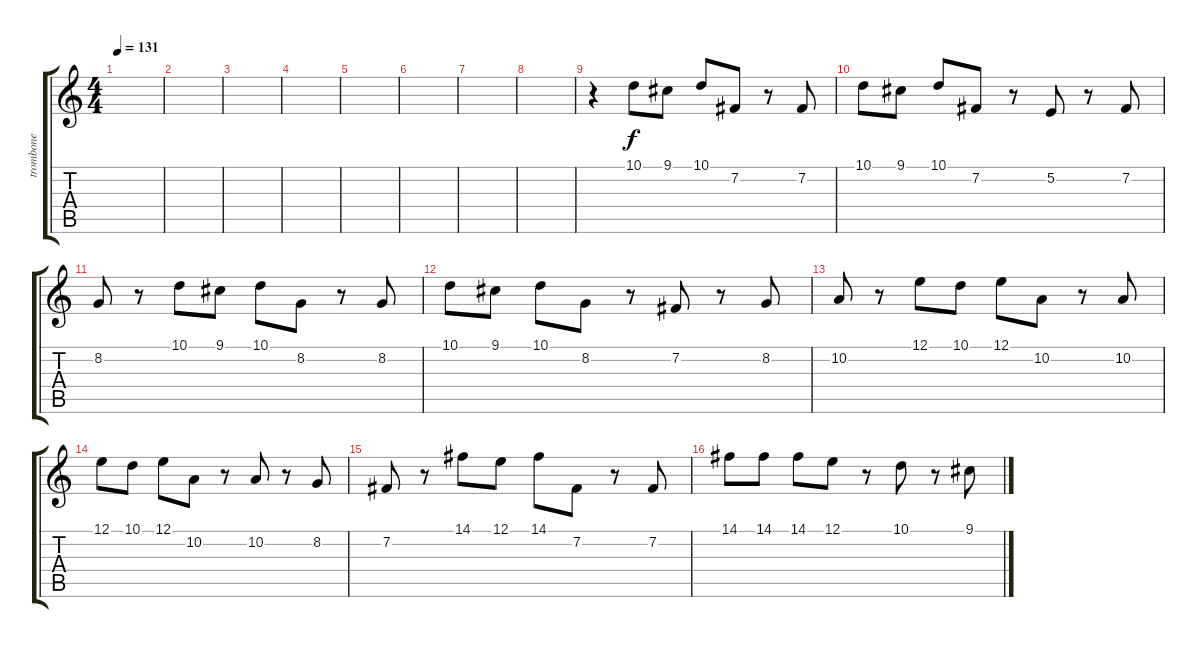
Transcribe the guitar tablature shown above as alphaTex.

\track ("trombone" "trombone") {instrument trombone}
\staff {score tabs}
\tuning (E4 B3 G3 D3 A2 E2) {hide}
\ts (4 4)
\tempo 131
\clef g2
\ks c
|
|
|
|
|
|
|
|
r.4 10.1.8 9.1.8 10.1.8 7.2.8 r.8 7.2.8 |
10.1.8 9.1.8 10.1.8 7.2.8 r.8 5.2.8 r.8 7.2.8 |
8.2.8 r.8 10.1.8 9.1.8 10.1.8 8.2.8 r.8 8.2.8 |
10.1.8 9.1.8 10.1.8 8.2.8 r.8 7.2.8 r.8 8.2.8 |
10.2.8 r.8 12.1.8 10.1.8 12.1.8 10.2.8 r.8 10.2.8 |
12.1.8 10.1.8 12.1.8 10.2.8 r.8 10.2.8 r.8 8.2.8 |
7.2.8 r.8 14.1.8 12.1.8 14.1.8 7.2.8 r.8 7.2.8 |
14.1.8 14.1.8 14.1.8 12.1.8 r.8 10.1.8 r.8 9.1.8
